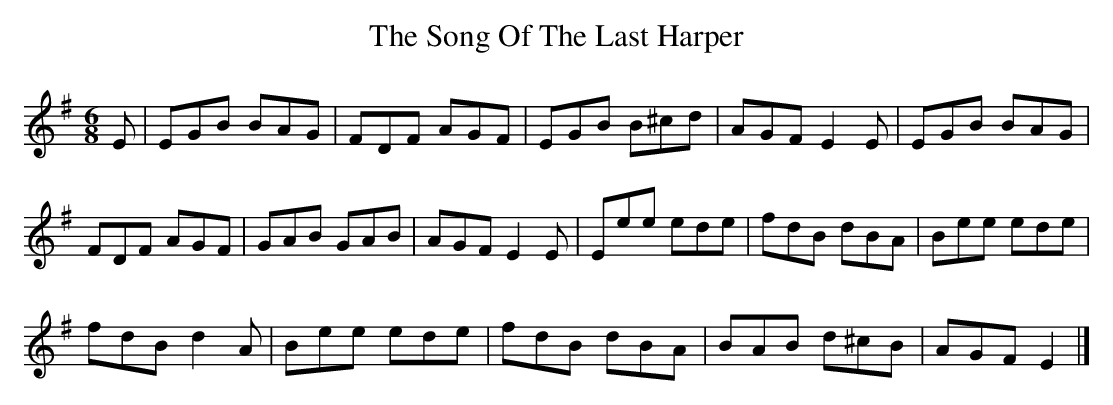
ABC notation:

X:1
T: The Song Of The Last Harper
M: 6/8
L: 1/8
K: Gmaj
E|EGB BAG|FDF AGF|EGB B^cd|AGF E2E|EGB BAG|
FDF AGF|GAB GAB|AGF E2E|Eee ede|fdB dBA|Bee ede|
fdB d2A|Bee ede|fdB dBA|BAB d^cB|AGF E2|]
